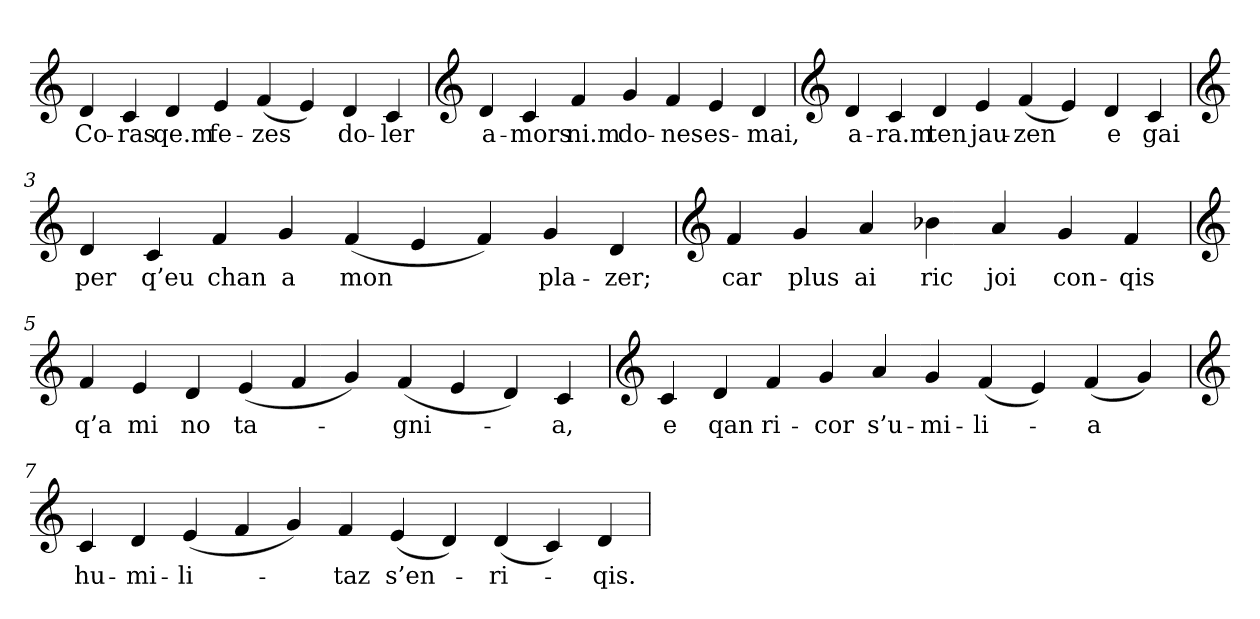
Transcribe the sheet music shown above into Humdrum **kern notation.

**kern	**text
*part1	*part1
*staff1	*staff1
*clefG2	*
=	=
4d	Co-
4c	-ras
4d	qe.m
4e	fe-
(4f	-zes
4e)	.
4d	do-
4c	-ler
=1	=1
*clefG2	*
4d	a-
4c	-mors
4f	ni.m
4g	do-
4f	-nes
4e	es-
4d	-mai,
=2	=2
*clefG2	*
4d	a-
4c	-ra.m
4d	ten
4e	jau-
(4f	-zen
4e)	.
4d	e
4c	gai
=3	=3
*clefG2	*
4d	per
4c	q’eu
4f	chan
4g	a
(4f	mon
4e	.
4f)	.
4g	pla-
4d	-zer;
=4	=4
*clefG2	*
4f	car
4g	plus
4a	ai
4b-X	ric
4a	joi
4g	con-
4f	-qis
=5	=5
*clefG2	*
4f	q’a
4e	mi
4d	no
(4e	ta-
4f	.
4g)	.
(4f	-gni-
4e	.
4d)	.
4c	-a,
=6	=6
*clefG2	*
4c	e
4d	qan
4f	ri-
4g	-cor
4a	s’u-
4g	-mi-
(4f	-li-
4e)	.
(4f	-a
4g)	.
=7	=7
*clefG2	*
4c	hu-
4d	-mi-
(4e	-li-
4f	.
4g)	.
4f	-taz
(4e	s’en-
4d)	.
(4d	-ri-
4c)	.
4d	-qis.
=	=
*-	*-
